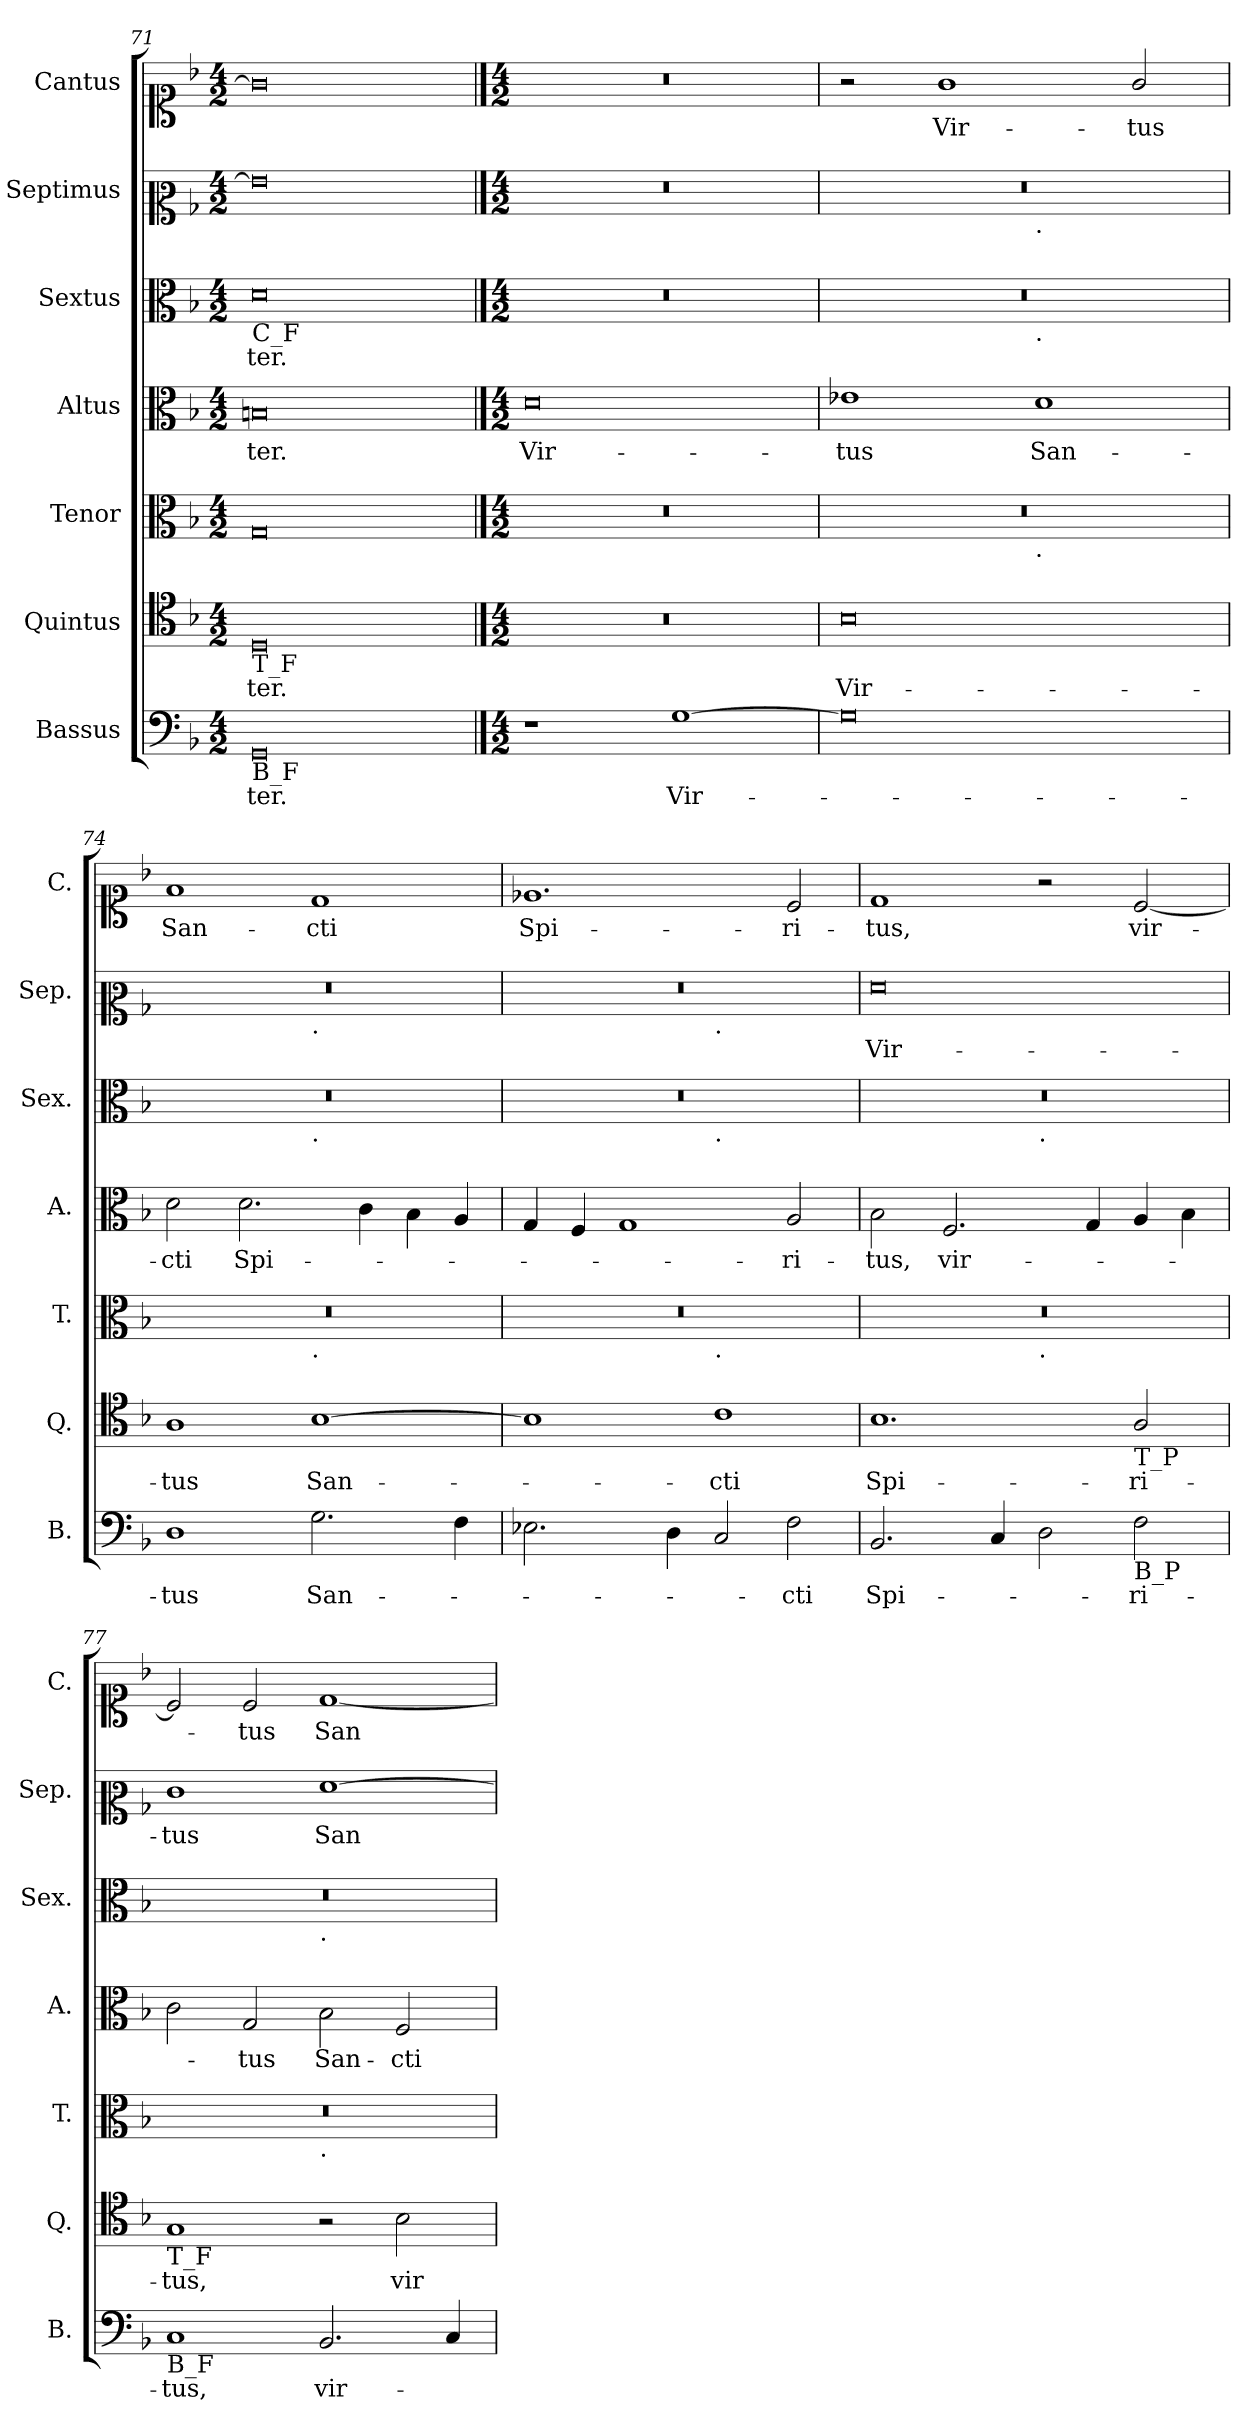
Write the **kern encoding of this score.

**kern	**text	**kern	**text	**kern	**kern	**text	**kern	**text	**kern	**text	**kern	**text
*part7	*part7	*part6	*part6	*part5	*part4	*part4	*part3	*part3	*part2	*part2	*part1	*part1
*staff7	*staff7	*staff6	*staff6	*staff5	*staff4	*staff4	*staff3	*staff3	*staff2	*staff2	*staff1	*staff1
*I"Bassus	*	*I"Quintus	*	*I"Tenor	*I"Altus	*	*I"Sextus	*	*I"Septimus	*	*I"Cantus	*
*I'B.	*	*I'Q.	*	*I'T.	*I'A.	*	*I'Sex.	*	*I'Sep.	*	*I'C.	*
*clefF4	*	*clefC4	*	*clefC3	*clefC3	*	*clefC3	*	*clefC2	*	*clefC1	*
*k[b-]	*	*k[b-]	*	*k[b-]	*k[b-]	*	*k[b-]	*	*k[b-]	*	*k[b-]	*
*F:	*	*F:	*	*F:	*F:	*	*F:	*	*F:	*	*F:	*
*M4/2	*	*M4/2	*	*M4/2	*M4/2	*	*M4/2	*	*M4/2	*	*M4/2	*
=71	=71	=71	=71	=71	=71	=71	=71	=71	=71	=71	=71	=71
!	!	!	!	!	!	!	!LO:TX:b:t=C_F	!	!	!	!	!
!	!	!LO:TX:b:t=T_F	!	!	!	!	!	!	!	!	!	!
!LO:TX:b:t=B_F	!	!	!	!	!	!	!	!	!	!	!	!
0GG	-ter.	0D	-ter.	0G	0Bn	-ter.	0d	-ter.	0g]	.	0g]	.
==72	==72	==72	==72	==72	==72	==72	==72	==72	==72	==72	==72	==72
*M4/2	*	*M4/2	*	*M4/2	*M4/2	*	*M4/2	*	*M4/2	*	*M4/2	*
!	!	!LO:N:vis=1	!	!LO:N:vis=1	!	!	!LO:N:vis=1	!	!LO:N:vis=1	!	!LO:N:vis=1	!
1r	.	0r	.	0r	0d	Vir-	0r	.	0r	.	0r	.
[1G	Vir-	.	.	.	.	.	.	.	.	.	.	.
=73	=73	=73	=73	=73	=73	=73	=73	=73	=73	=73	=73	=73
!	!	!	!	!LO:N:vis=1	!	!	!LO:N:vis=1	!	!LO:N:vis=1	!	!	!
*	*	*	*	*^	*	*	*^	*	*^	*	*	*
0G]	.	0B-	Vir-	0r	1ryy	1e-X	-tus	0r	1ryy	.	0r	1ryy	.	2r	.
.	.	.	.	.	.	.	.	.	.	.	.	.	.	1g	Vir-
!	!	!	!	!	!	!	!	!	!	!	!	!LO:TX:b:t=.	!	!	!
!	!	!	!	!	!	!	!	!	!LO:TX:b:t=.	!	!	!	!	!	!
!	!	!	!	!	!LO:TX:b:t=.	!	!	!	!	!	!	!	!	!	!
.	.	.	.	.	1ryy	1d	San-	.	1ryy	.	.	1ryy	.	.	.
.	.	.	.	.	.	.	.	.	.	.	.	.	.	2g/	-tus
=74	=74	=74	=74	=74	=74	=74	=74	=74	=74	=74	=74	=74	=74	=74	=74
!	!	!	!	!LO:N:vis=1	!	!	!	!LO:N:vis=1	!	!	!LO:N:vis=1	!	!	!	!
1D	-tus	1A	-tus	0r	1ryy	2d\	-cti	0r	1ryy	.	0r	1ryy	.	1f	San-
.	.	.	.	.	.	2.d\	Spi-	.	.	.	.	.	.	.	.
!	!	!	!	!	!	!	!	!	!	!	!	!LO:TX:b:t=.	!	!	!
!	!	!	!	!	!	!	!	!	!LO:TX:b:t=.	!	!	!	!	!	!
!	!	!	!	!	!LO:TX:b:t=.	!	!	!	!	!	!	!	!	!	!
2.G\	San-	[1B-	San-	.	1ryy	.	.	.	1ryy	.	.	1ryy	.	1d	-cti
.	.	.	.	.	.	4c\	.	.	.	.	.	.	.	.	.
.	.	.	.	.	.	4B-\	.	.	.	.	.	.	.	.	.
4F\	.	.	.	.	.	4A/	.	.	.	.	.	.	.	.	.
=75	=75	=75	=75	=75	=75	=75	=75	=75	=75	=75	=75	=75	=75	=75	=75
!	!	!	!	!LO:N:vis=1	!	!	!	!LO:N:vis=1	!	!	!LO:N:vis=1	!	!	!	!
2.E-X\	.	1B-]	.	0r	1ryy	4G/	.	0r	1ryy	.	0r	1ryy	.	1.e-X	Spi-
.	.	.	.	.	.	4F/	.	.	.	.	.	.	.	.	.
.	.	.	.	.	.	1G	.	.	.	.	.	.	.	.	.
4D\	.	.	.	.	.	.	.	.	.	.	.	.	.	.	.
!	!	!	!	!	!	!	!	!	!	!	!	!LO:TX:b:t=.	!	!	!
!	!	!	!	!	!	!	!	!	!LO:TX:b:t=.	!	!	!	!	!	!
!	!	!	!	!	!LO:TX:b:t=.	!	!	!	!	!	!	!	!	!	!
2C/	.	1c	-cti	.	1ryy	.	.	.	1ryy	.	.	1ryy	.	.	.
2F\	-cti	.	.	.	.	2A/	-ri-	.	.	.	.	.	.	2c/	-ri-
=76	=76	=76	=76	=76	=76	=76	=76	=76	=76	=76	=76	=76	=76	=76	=76
!	!	!	!	!LO:N:vis=1	!	!	!	!LO:N:vis=1	!	!	!	!	!	!	!
*	*	*	*	*	*	*	*	*	*	*	*v	*v	*	*	*
2.BB-/	Spi-	1.B-	Spi-	0r	1ryy	2B-\	-tus,	0r	1ryy	.	0f	Vir-	1d	-tus,
.	.	.	.	.	.	2.F/	vir-	.	.	.	.	.	.	.
4C/	.	.	.	.	.	.	.	.	.	.	.	.	.	.
!	!	!	!	!	!	!	!	!	!LO:TX:b:t=.	!	!	!	!	!
!	!	!	!	!	!LO:TX:b:t=.	!	!	!	!	!	!	!	!	!
2D\	.	.	.	.	1ryy	.	.	.	1ryy	.	.	.	2r	.
.	.	.	.	.	.	4G/	.	.	.	.	.	.	.	.
!	!	!LO:TX:b:t=T_P	!	!	!	!	!	!	!	!	!	!	!	!
!LO:TX:b:t=B_P	!	!	!	!	!	!	!	!	!	!	!	!	!	!
2F\	-ri-	2A/	-ri-	.	.	4A/	.	.	.	.	.	.	[2c/	vir-
.	.	.	.	.	.	4B-\	.	.	.	.	.	.	.	.
=77	=77	=77	=77	=77	=77	=77	=77	=77	=77	=77	=77	=77	=77	=77
!	!	!LO:TX:b:t=T_F	!	!	!	!	!	!	!	!	!	!	!	!
!LO:TX:b:t=B_F	!	!	!	!	!	!	!	!	!	!	!	!	!	!
!	!	!	!	!LO:N:vis=1	!	!	!	!LO:N:vis=1	!	!	!	!	!	!
1C	-tus,	1G	-tus,	0r	1ryy	2c\	.	0r	1ryy	.	1e	-tus	2c/]	.
.	.	.	.	.	.	2G/	-tus	.	.	.	.	.	2c/	-tus
!	!	!	!	!	!	!	!	!	!LO:TX:b:t=.	!	!	!	!	!
!	!	!	!	!	!LO:TX:b:t=.	!	!	!	!	!	!	!	!	!
2.BB-/	vir-	2r	.	.	1ryy	2B-\	San-	.	1ryy	.	[1f	San-	[1d	San-
.	.	2B-\	vir	.	.	2F/	-cti	.	.	.	.	.	.	.
4C/	.	.	.	.	.	.	.	.	.	.	.	.	.	.
*	*	*	*	*v	*v	*	*	*v	*v	*	*	*	*	*
=	=	=	=	=	=	=	=	=	=	=	=	=
*-	*-	*-	*-	*-	*-	*-	*-	*-	*-	*-	*-	*-
